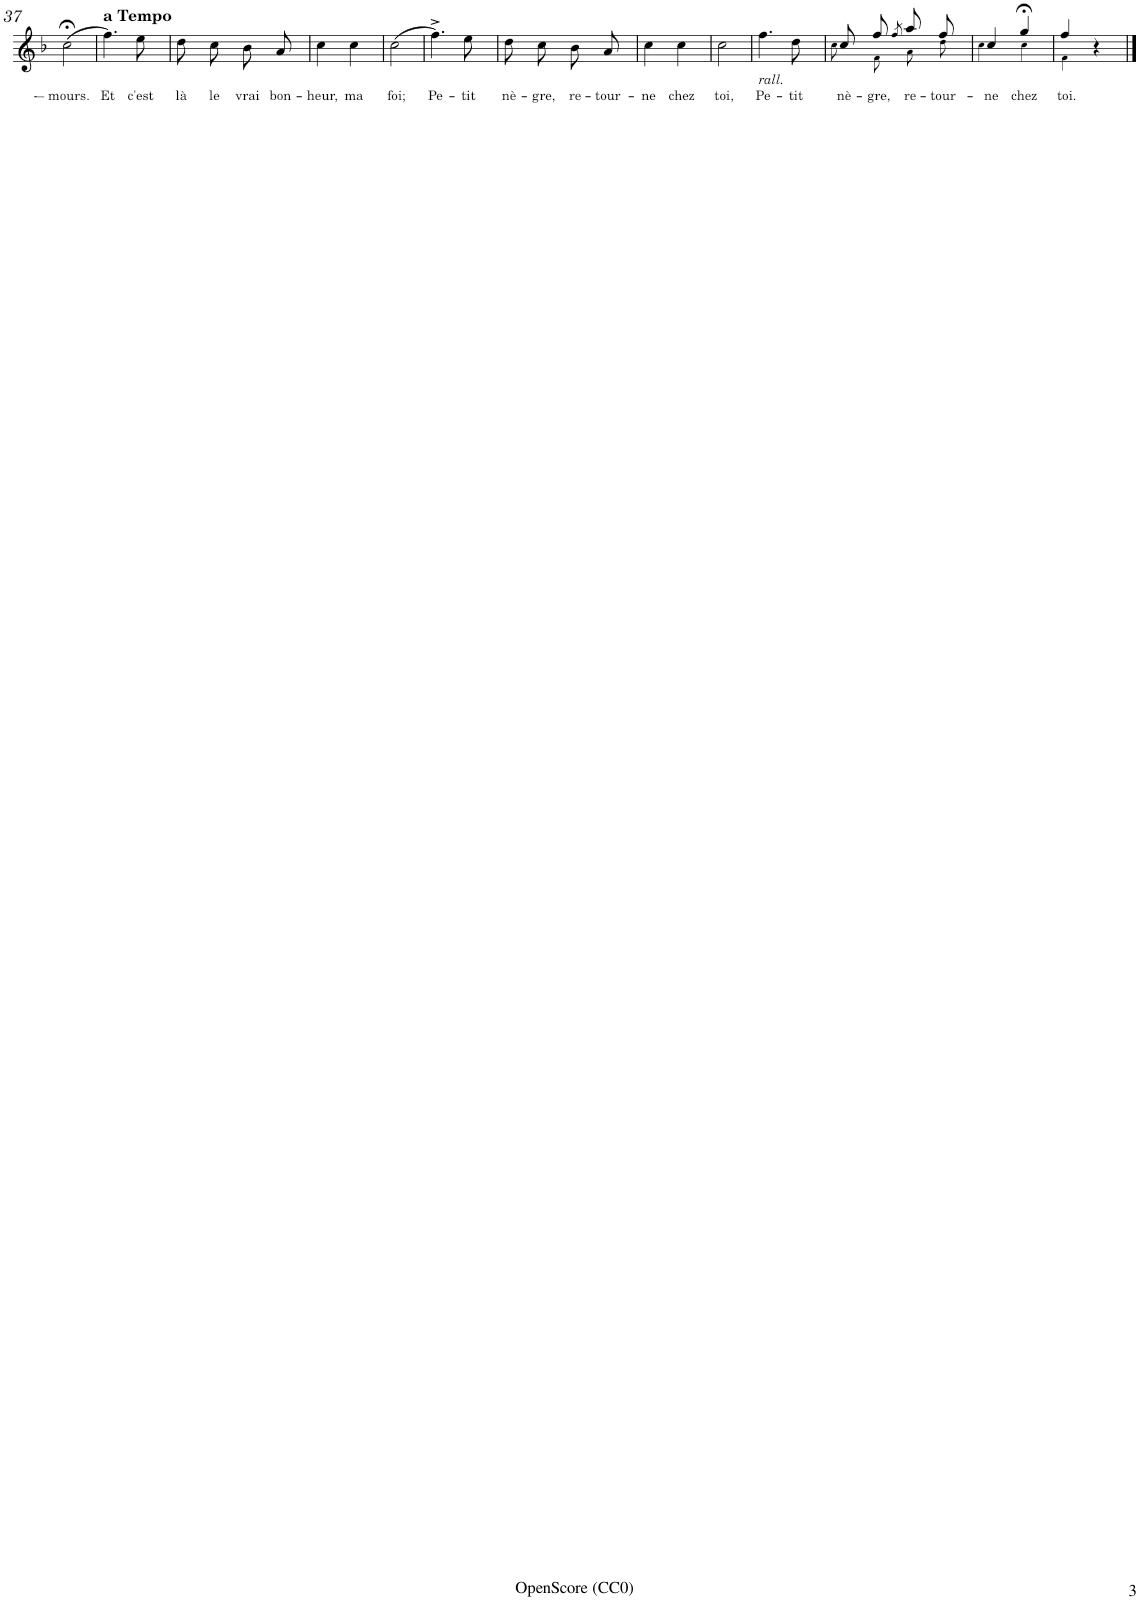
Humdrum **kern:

**kern	**text
*part1	*part1
*staff1	*staff1
*I"Chant Voice	*
!!LO:PB:g=z
*clefG2	*
*k[b-]	*
*M2/4	*
=37	=37
!	!LO:LY:b
(2cc;<\	-– mours.
=38	=38
!LO:TX:a:B:t=a Tempo	!
!	!LO:LY:b
4.ff\)	Et
!	!LO:LY:b
8ee\	c'est
=39	=39
!	!LO:LY:b
8dd\L	là
!	!LO:LY:b
8cc\J	le
!	!LO:LY:b
8b-/L	vrai
!	!LO:LY:b
8a/J	bon-
=40	=40
!	!LO:LY:b
4cc\	-heur,
!	!LO:LY:b
4cc\	ma
=41	=41
!	!LO:LY:b
(2cc\	foi;
=42	=42
!	!LO:LY:b
4.ff^\)	Pe-
!	!LO:LY:b
8ee\	-tit
=43	=43
!	!LO:LY:b
8dd\L	nè-
!	!LO:LY:b
8cc\J	-gre,
!	!LO:LY:b
8b-/L	re-
!	!LO:LY:b
8a/J	-tour-
=44	=44
!	!LO:LY:b
4cc\	-ne
!	!LO:LY:b
4cc\	chez
=45	=45
!	!LO:LY:b
2cc\	toi,
=46	=46
!LO:TX:b:i:t=rall.	!
!	!LO:LY:b
4.ff\	Pe-
!	!LO:LY:b
8dd\	-tit
=47	=47
!	!LO:LY:b
*^	*
8cc/L	8cc!\L	nè-
!	!	!LO:LY:b
8ff/J	8f\J	-gre,
8qff/	.	.
!	!	!LO:LY:b
8aa/L	8a\L	re-
!	!	!LO:LY:b
8ff/J	8dd\J	-tour-
=48	=48	=48
!	!	!LO:LY:b
4cc/	4cc!\	-ne
!	!	!LO:LY:b
4gg;</	4cc\	chez
=49	=49	=49
!	!	!LO:LY:b
4ff/	4f\	toi.
4r	4ryy	.
*v	*v	*
==	==
*-	*-
